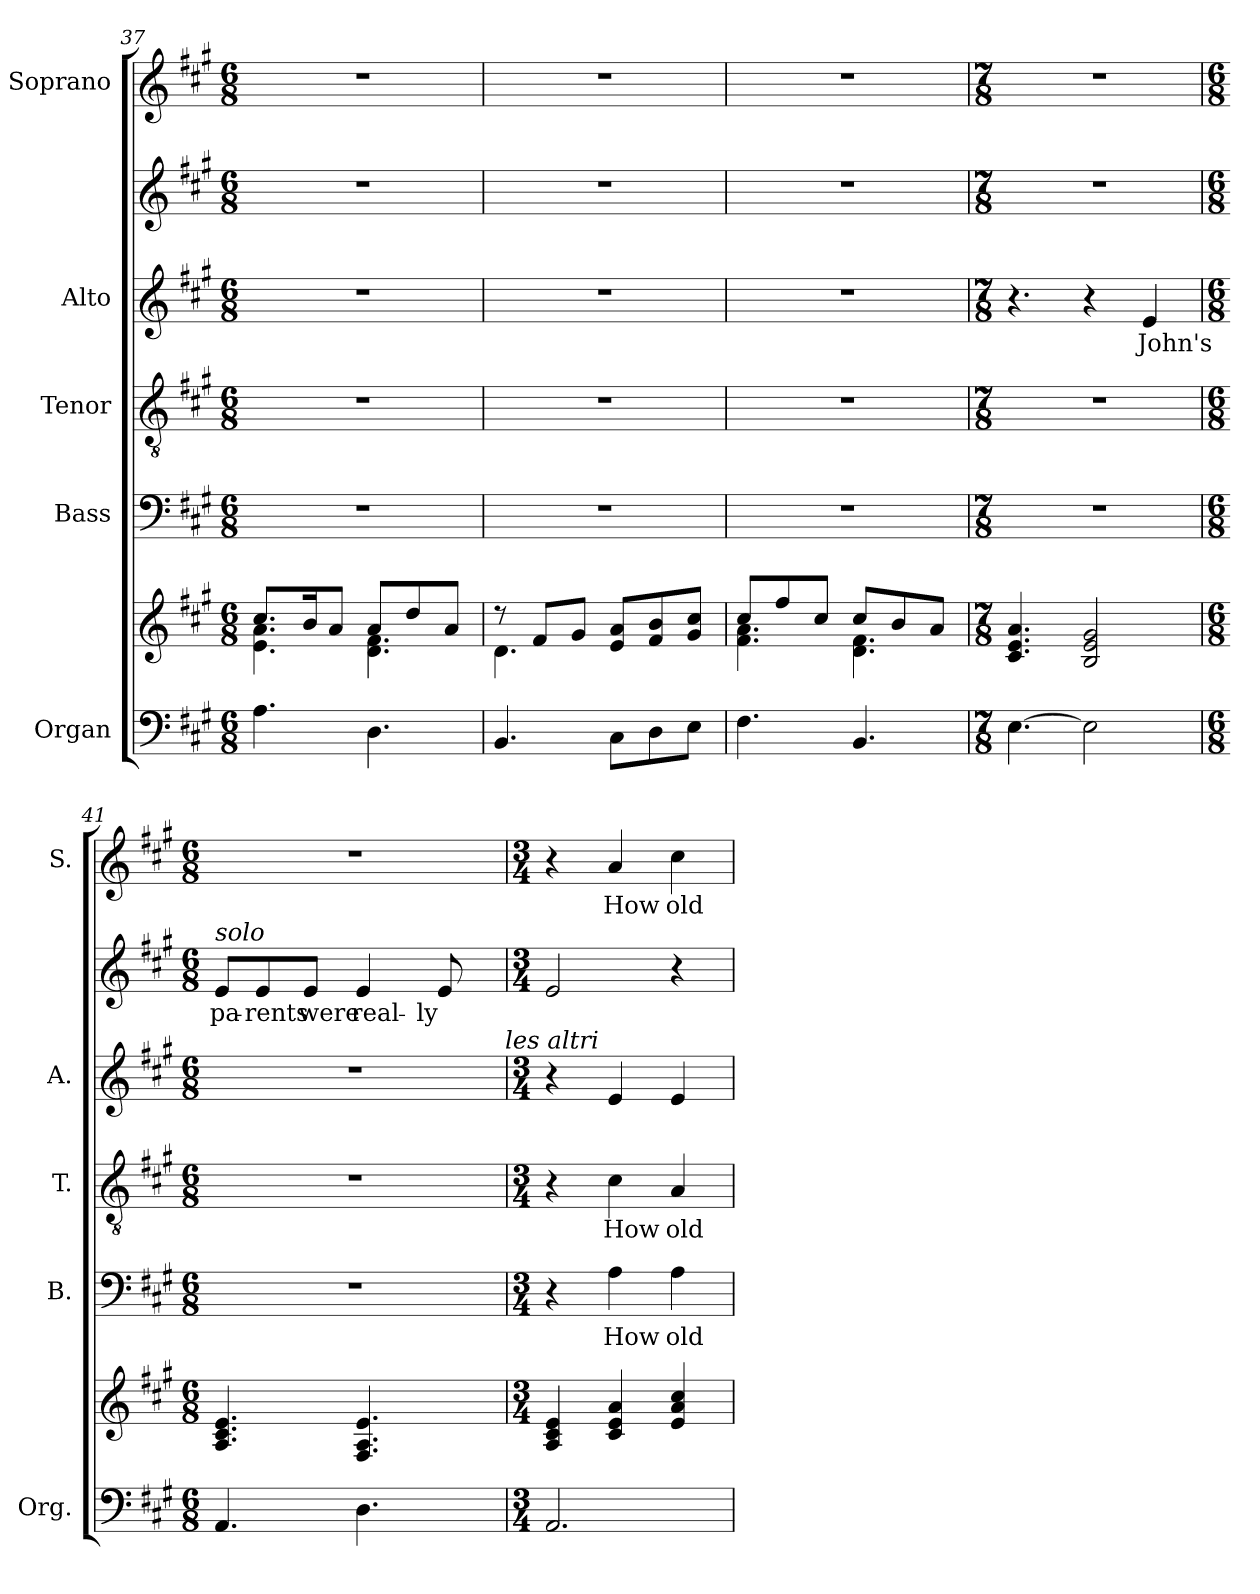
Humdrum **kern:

**kern	**kern	**kern	**text	**kern	**text	**kern	**text	**kern	**text	**text	**kern	**text
*part5	*part5	*part4	*part4	*part3	*part3	*part2	*part2	*part2	*part2	*part2	*part1	*part1
*staff7	*staff6	*staff5	*staff5	*staff4	*staff4	*staff3	*staff3	*staff2	*staff2	*staff2	*staff1	*staff1
*I"Organ	*	*I"Bass	*	*I"Tenor	*	*I"Alto	*	*	*	*	*I"Soprano	*
*I'Org.	*	*I'B.	*	*I'T.	*	*I'A.	*	*	*	*	*I'S.	*
!!LO:PB:g=z
*clefF4	*clefG2	*clefF4	*	*clefGv2	*	*clefG2	*	*clefG2	*	*	*clefG2	*
*	*	*	*	*ITrd7c12	*	*	*	*	*	*	*	*
*k[f#c#g#]	*k[f#c#g#]	*k[f#c#g#]	*	*k[f#c#g#]	*	*k[f#c#g#]	*	*k[f#c#g#]	*	*	*k[f#c#g#]	*
*A:	*A:	*A:	*	*A:	*	*A:	*	*A:	*	*	*A:	*
*M6/8	*M6/8	*M6/8	*	*M6/8	*	*M6/8	*	*M6/8	*	*	*M6/8	*
=37	=37	=37	=37	=37	=37	=37	=37	=37	=37	=37	=37	=37
*	*^	*	*	*	*	*	*	*	*	*	*	*
!	!	!	!LO:N:vis=1	!	!LO:N:vis=1	!	!LO:N:vis=1	!	!LO:N:vis=1	!	!	!LO:N:vis=1	!
4.Ai\	8.cc#i/L	4.ei\ 4.ai	2.r	.	2.r	.	2.r	.	2.r	.	.	2.r	.
.	16bi/K	.	.	.	.	.	.	.	.	.	.	.	.
.	8ai/J	.	.	.	.	.	.	.	.	.	.	.	.
4.Di\	8ai/L	4.di\ 4.f#i	.	.	.	.	.	.	.	.	.	.	.
.	8ddi/	.	.	.	.	.	.	.	.	.	.	.	.
.	8ai/J	.	.	.	.	.	.	.	.	.	.	.	.
=38	=38	=38	=38	=38	=38	=38	=38	=38	=38	=38	=38	=38	=38
!	!	!	!LO:N:vis=1	!	!LO:N:vis=1	!	!LO:N:vis=1	!	!LO:N:vis=1	!	!	!LO:N:vis=1	!
4.BBi/	8r	4.di\	2.r	.	2.r	.	2.r	.	2.r	.	.	2.r	.
.	8f#i/L	.	.	.	.	.	.	.	.	.	.	.	.
.	8g#i/J	.	.	.	.	.	.	.	.	.	.	.	.
8C#i\L	8ei/ 8ai/L	4.ryy	.	.	.	.	.	.	.	.	.	.	.
8Di\	8f#i/ 8bi/	.	.	.	.	.	.	.	.	.	.	.	.
8Ei\J	8g#i/ 8cc#i/J	.	.	.	.	.	.	.	.	.	.	.	.
=39	=39	=39	=39	=39	=39	=39	=39	=39	=39	=39	=39	=39	=39
!	!	!	!LO:N:vis=1	!	!LO:N:vis=1	!	!LO:N:vis=1	!	!LO:N:vis=1	!	!	!LO:N:vis=1	!
4.F#i\	8cc#i/L	4.f#i\ 4.ai	2.r	.	2.r	.	2.r	.	2.r	.	.	2.r	.
.	8ff#i/	.	.	.	.	.	.	.	.	.	.	.	.
.	8cc#i/J	.	.	.	.	.	.	.	.	.	.	.	.
4.BBi/	8cc#i/L	4.di\ 4.f#i	.	.	.	.	.	.	.	.	.	.	.
.	8bi/	.	.	.	.	.	.	.	.	.	.	.	.
.	8ai/J	.	.	.	.	.	.	.	.	.	.	.	.
*	*v	*v	*	*	*	*	*	*	*	*	*	*	*
=40	=40	=40	=40	=40	=40	=40	=40	=40	=40	=40	=40	=40
*M7/8	*M7/8	*M7/8	*	*M7/8	*	*M7/8	*	*M7/8	*	*	*M7/8	*
!	!	!LO:N:vis=1	!	!LO:N:vis=1	!	!	!	!LO:N:vis=1	!	!	!LO:N:vis=1	!
[4.Ei\	4.c#i/ 4.ei 4.ai	2..r	.	2..r	.	4.r	.	2..r	.	.	2..r	.
2Ei\]	2Bi/ 2ei 2g#i	.	.	.	.	4r	.	.	.	.	.	.
!	!	!	!	!	!	!	!LO:LY:b:color=#000000	!	!	!	!	!
.	.	.	.	.	.	4ei/	John's	.	.	.	.	.
!!LO:LB:g=z
=41	=41	=41	=41	=41	=41	=41	=41	=41	=41	=41	=41	=41
*M6/8	*M6/8	*M6/8	*	*M6/8	*	*M6/8	*	*M6/8	*	*	*M6/8	*
!	!	!LO:N:vis=1	!	!LO:N:vis=1	!	!LO:N:vis=1	!	!	!	!	!	!
!	!	!	!	!	!	!	!	!LO:TX:a:i:t=solo	!	!	!	!
!	!	!	!	!	!	!	!	!	!LO:LY:b:color=#000000	!	!LO:N:vis=1	!
*	*	*	*	*	*	*^	*	*	*	*	*	*
4.AAi/	4.Ai/ 4.c#i 4.ei	2.r	.	2.r	.	2.r	2ryy	.	8ei/L	pa-	.	2.r	.
!	!	!	!	!	!	!	!	!	!	!LO:LY:b:color=#000000	!	!	!
.	.	.	.	.	.	.	.	.	8ei/	-rents	.	.	.
!	!	!	!	!	!	!	!	!	!	!LO:LY:b:color=#000000	!	!	!
.	.	.	.	.	.	.	.	.	8ei/J	were	.	.	.
!	!	!	!	!	!	!	!	!	!	!LO:LY:b:color=#000000	!	!	!
4.Di\	4.F#i/ 4.Ai 4.ei	.	.	.	.	.	.	.	4ei/	real-	.	.	.
.	.	.	.	.	.	.	8ryy	.	.	.	.	.	.
!	!	!	!	!	!	!	!	!	!	!LO:LY:b:color=#000000	!	!	!
.	.	.	.	.	.	.	16ryy	.	8ei/	-ly	.	.	.
.	.	.	.	.	.	.	32ryy	.	.	.	.	.	.
.	.	.	.	.	.	.	64ryy	.	.	.	.	.	.
.	.	.	.	.	.	.	128...ryy	.	.	.	.	.	.
!	!	!	!	!	!	!	!LO:TX:a:i:t=les altri	!	!	!	!	!	!
.	.	.	.	.	.	.	1024ryy	.	.	.	.	.	.
=42	=42	=42	=42	=42	=42	=42	=42	=42	=42	=42	=42	=42	=42
*M3/4	*M3/4	*M3/4	*	*M3/4	*	*M3/4	*	*	*M3/4	*	*	*M3/4	*
*	*	*	*	*	*	*	*	*	*^	*	*	*	*
2.AAi/	4Ai/ 4c#i 4ei	4r	.	4r	.	4r	2ryy	.	2ei/	2ryy	.	.	4r	.
!	!	!	!LO:LY:b:color=#000000	!	!	!	!	!	!	!	!	!	!	!
!	!	!	!	!	!LO:LY:b:color=#000000	!	!	!	!	!	!	!	!	!
!	!	!	!	!	!	!	!	!	!	!	!	!	!	!LO:LY:b:color=#000000
.	4c#i/ 4ei 4ai	4Ai\	How	4C#i\	How	4ei/	.	.	.	.	.	.	4ai/	How
!	!	!	!LO:LY:b:color=#000000	!	!	!	!	!	!	!	!	!	!	!
!	!	!	!	!	!LO:LY:b:color=#000000	!	!	!	!	!	!	!	!	!
!	!	!	!	!	!	!	!	!	!	!	!LO:LY:b:color=#000000	!LO:LY:b:color=#000000	!	!
!	!	!	!	!	!	!	!	!	!	!	!LO:LY:b:color=#000000	!	!	!
!	!	!	!	!	!	!	!	!	!	!	!	!	!	!LO:LY:b:color=#000000
.	4ei/ 4ai 4cc#i	4Ai\	old	4AAi/	old	4ei/	4ryy	.	4r	4ryy	old.	old	4cc#i\	old
*	*	*	*	*	*	*v	*v	*	*	*	*	*	*	*
*	*	*	*	*	*	*	*	*v	*v	*	*	*	*
=	=	=	=	=	=	=	=	=	=	=	=	=
*-	*-	*-	*-	*-	*-	*-	*-	*-	*-	*-	*-	*-
